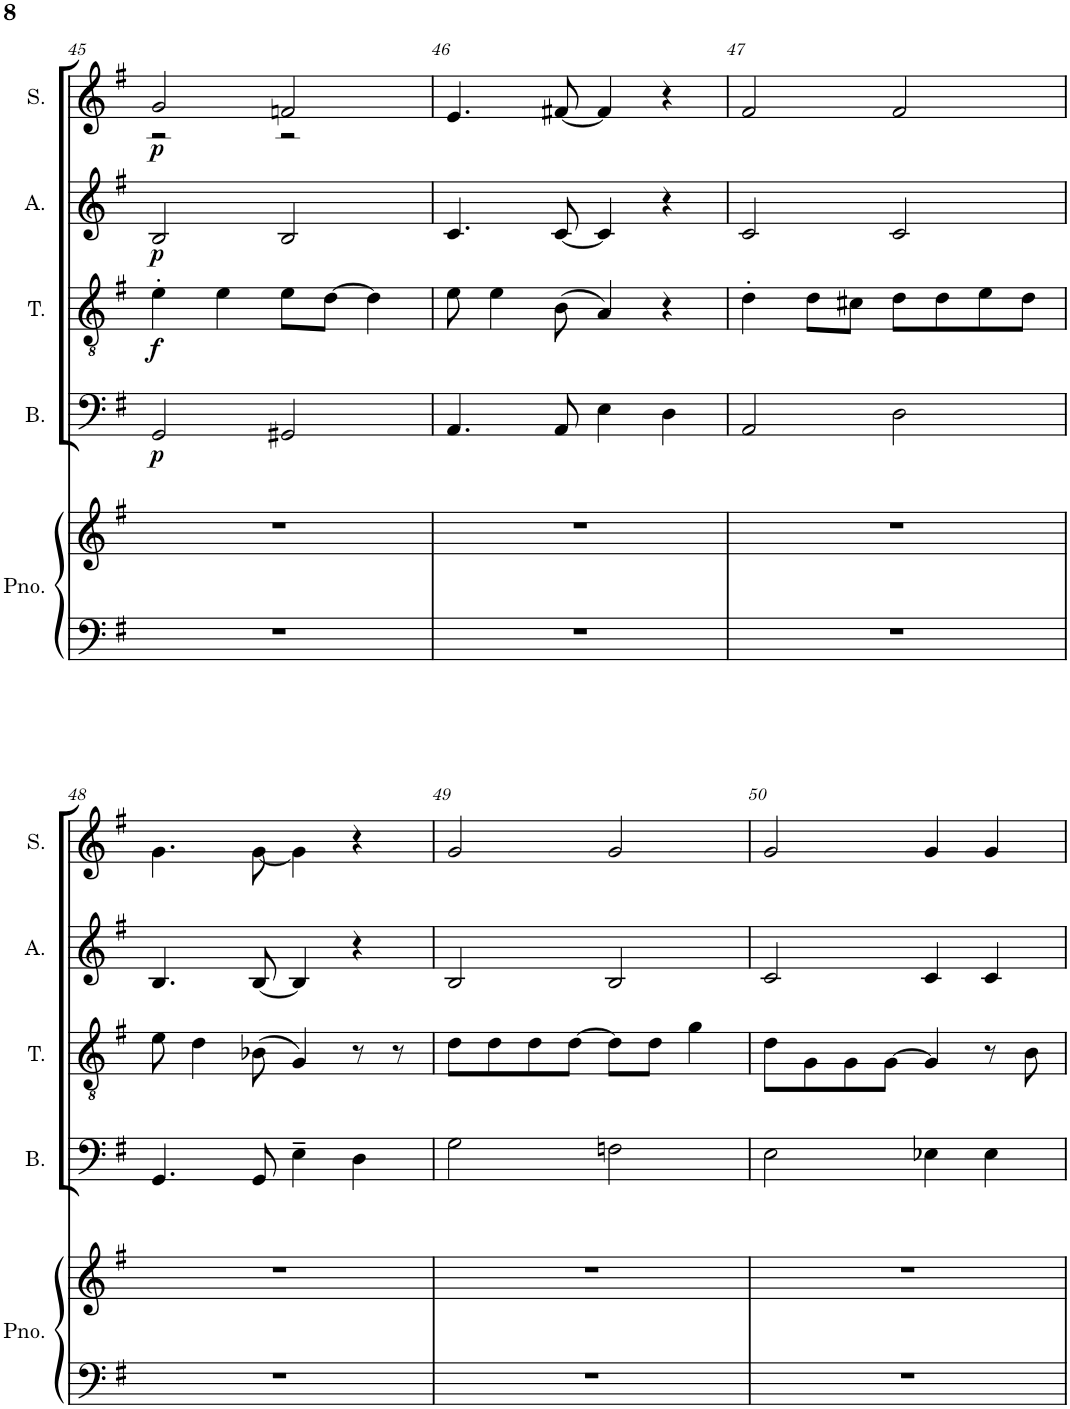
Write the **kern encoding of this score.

**kern	**kern	**kern	**dynam	**kern	**dynam	**kern	**dynam	**kern	**dynam
*part5	*part5	*part4	*part4	*part3	*part3	*part2	*part2	*part1	*part1
*staff6	*staff5	*staff4	*staff4	*staff3	*staff3	*staff2	*staff2	*staff1	*staff1
*I"Piano	*	*I"Bass	*	*I"Tenor	*	*I"Alto	*	*I"Soprano	*
*I'Pno.	*	*I'B.	*	*I'T.	*	*I'A.	*	*I'S.	*
!!LO:PB:g=z
*clefF4	*clefG2	*clefF4	*	*clefGv2	*	*clefG2	*	*clefG2	*
*k[f#]	*k[f#]	*k[f#]	*	*k[f#]	*	*k[f#]	*	*k[f#]	*
*M4/4	*M4/4	*M4/4	*	*M4/4	*	*M4/4	*	*M4/4	*
=45	=45	=45	=45	=45	=45	=45	=45	=45	=45
*	*	*	*	*	*	*	*	*^	*
!	!	!	!LO:DY:b	!	!LO:DY:b	!	!LO:DY:b	!	!	!LO:DY:b
1r	1r	2GG/	p	4e'\	f	2B/	p	2g/	2r	p
.	.	.	.	4e\	.	.	.	.	.	.
.	.	2GG#X/	.	8e\L	.	2B/	.	2fn/	2r	.
.	.	.	.	[8d\J	.	.	.	.	.	.
.	.	.	.	4d\]	.	.	.	.	.	.
*	*	*	*	*	*	*	*	*v	*v	*
=46	=46	=46	=46	=46	=46	=46	=46	=46	=46
1r	1r	4.AA/	.	8e\	.	4.c/	.	4.e/	.
.	.	.	.	4e\	.	.	.	.	.
.	.	8AA/	.	(8B\	.	[<8c/	.	[<8f#X/	.
.	.	4E\	.	4A/)	.	4c/]	.	4f#/]	.
.	.	4D\	.	4r	.	4r	.	4r	.
=47	=47	=47	=47	=47	=47	=47	=47	=47	=47
1r	1r	2AA/	.	4d'\	.	2c/	.	2f#/	.
.	.	.	.	8d\L	.	.	.	.	.
.	.	.	.	8c#X\J	.	.	.	.	.
.	.	2D\	.	8d\L	.	2c/	.	2f#/	.
.	.	.	.	8d\	.	.	.	.	.
.	.	.	.	8e\	.	.	.	.	.
.	.	.	.	8d\J	.	.	.	.	.
!!LO:LB:g=z
=48	=48	=48	=48	=48	=48	=48	=48	=48	=48
1r	1r	4.GG/	.	8e\	.	4.B/	.	4.g\	.
.	.	.	.	4d\	.	.	.	.	.
.	.	8GG/	.	(>8B-X\	.	[<8B/	.	[<8g\	.
.	.	4E~\	.	4G/)	.	4B/]	.	4g\]	.
.	.	4D\	.	8r	.	4r	.	4r	.
.	.	.	.	8r	.	.	.	.	.
=49	=49	=49	=49	=49	=49	=49	=49	=49	=49
1r	1r	2G\	.	8d\L	.	2B/	.	2g/	.
.	.	.	.	8d\	.	.	.	.	.
.	.	.	.	8d\	.	.	.	.	.
.	.	.	.	[8d\J	.	.	.	.	.
.	.	2Fn\	.	8d\L]	.	2B/	.	2g/	.
.	.	.	.	8d\J	.	.	.	.	.
.	.	.	.	4g\	.	.	.	.	.
=50	=50	=50	=50	=50	=50	=50	=50	=50	=50
1r	1r	2E\	.	8d\L	.	2c/	.	2g/	.
.	.	.	.	8G\	.	.	.	.	.
.	.	.	.	8G\	.	.	.	.	.
.	.	.	.	[8G\J	.	.	.	.	.
.	.	4E-X\	.	4G/]	.	4c/	.	4g/	.
.	.	4E-\	.	8r	.	4c/	.	4g/	.
.	.	.	.	8B\	.	.	.	.	.
=	=	=	=	=	=	=	=	=	=
*-	*-	*-	*-	*-	*-	*-	*-	*-	*-
